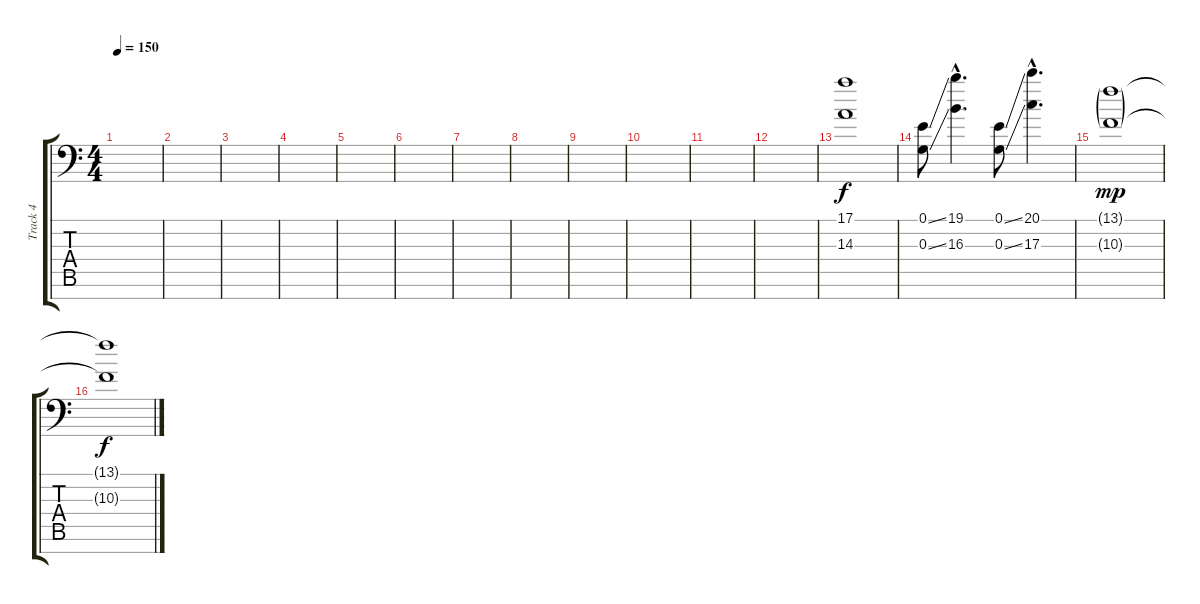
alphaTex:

\track ("Track 4" "Track 4") {instrument lead2sawtooth}
\staff {score tabs}
\tuning (E4 B3 G3 D3 A2 E2 A1) {hide}
\ts (4 4)
\tempo 150
\clef f4
\ks c
|
|
|
|
|
|
|
|
|
|
|
|
(17.1 14.3).1 |
(0.1{ss} 0.3{ss}).8 (19.1{hac} 16.3{hac}).4{d} (0.1{ss} 0.3{ss}).8 (20.1{hac} 17.3{hac}).4{d} |
(13.1{g} 10.3{g}).1{dy mp} |
(13.1{t} 10.3{t}).1{dy f}
